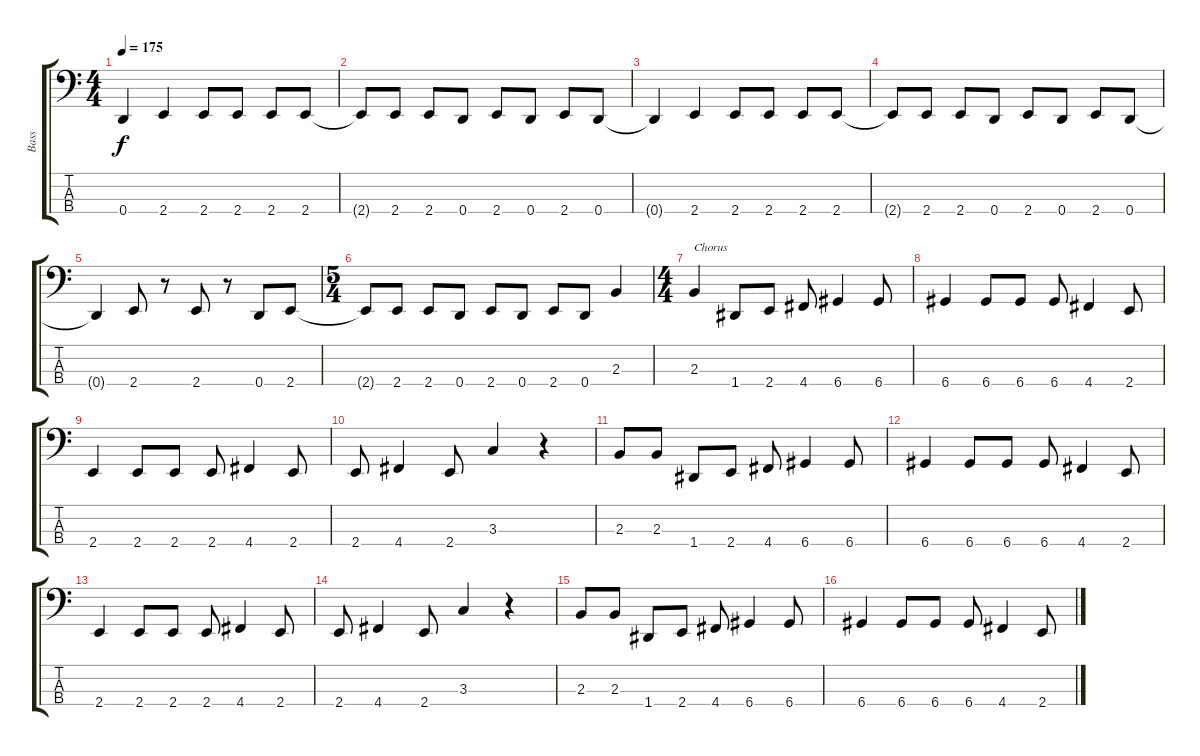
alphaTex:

\track ("Bass" "Bass") {instrument electricbasspick}
\staff {score tabs}
\tuning (G2 D2 A1 D1) {hide}
\ts (4 4)
\tempo 175
\clef f4
\ks c
0.4{t}.4{dy f} 2.4.4 2.4.8 2.4.8 2.4.8 2.4.8 |
2.4{t}.8 2.4.8 2.4.8 0.4.8 2.4.8 0.4.8 2.4.8 0.4.8 |
0.4{t}.4 2.4.4 2.4.8 2.4.8 2.4.8 2.4.8 |
2.4{t}.8 2.4.8 2.4.8 0.4.8 2.4.8 0.4.8 2.4.8 0.4.8 |
0.4{t}.4 2.4.8 r.8 2.4.8 r.8 0.4.8 2.4.8 |
\ts (5 4)
2.4{t}.8 2.4.8 2.4.8 0.4.8 2.4.8 0.4.8 2.4.8 0.4.8 2.3.4 |
\ts (4 4)
2.3.4{txt "Chorus"} 1.4.8 2.4.8 4.4.8 6.4.4 6.4.8 |
6.4.4 6.4.8 6.4.8 6.4.8 4.4.4 2.4.8 |
2.4.4 2.4.8 2.4.8 2.4.8 4.4.4 2.4.8 |
2.4.8 4.4.4 2.4.8 3.3.4 r.4 |
2.3.8 2.3.8 1.4.8 2.4.8 4.4.8 6.4.4 6.4.8 |
6.4.4 6.4.8 6.4.8 6.4.8 4.4.4 2.4.8 |
2.4.4 2.4.8 2.4.8 2.4.8 4.4.4 2.4.8 |
2.4.8 4.4.4 2.4.8 3.3.4 r.4 |
2.3.8 2.3.8 1.4.8 2.4.8 4.4.8 6.4.4 6.4.8 |
6.4.4 6.4.8 6.4.8 6.4.8 4.4.4 2.4.8
